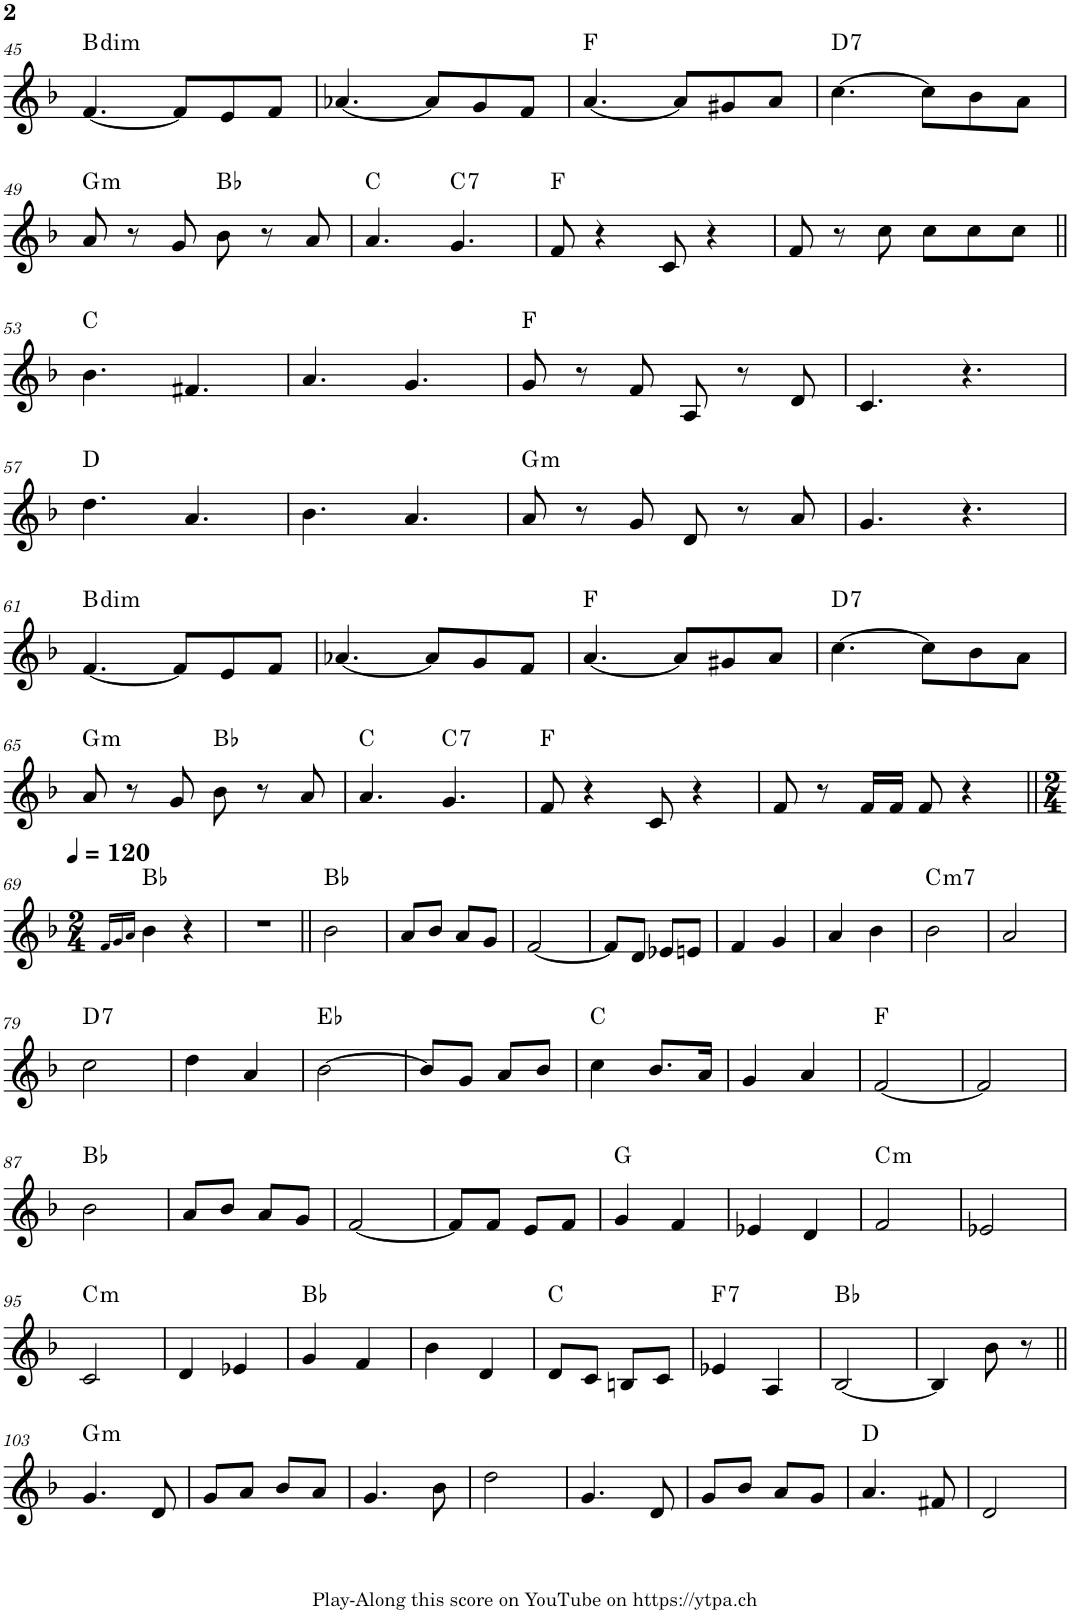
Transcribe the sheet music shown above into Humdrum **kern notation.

**kern	**harte
*part1	*part1
*staff1	*
*I"Piano	*
*I'Pno.	*
!!LO:PB:g=z
*clefG2	*
*k[b-]	*
*M6/8	*
=45	=45
!	!LO:H:kt=dim
[4.f/	B:dim
8f/L]	.
8e/	.
8f/J	.
=46	=46
[4.a-X/	.
8a-/L]	.
8g/	.
8f/J	.
=47	=47
[4.a/	F:maj
8a/L]	.
8g#X/	.
8a/J	.
=48	=48
!	!LO:H:kt=7
[4.cc\	D:7
8cc\L]	.
8b-\	.
8a\J	.
!!LO:LB:g=z
=49	=49
!	!LO:H:kt=m
8a/	G:min
8r	.
8g/	.
8b-\	Bb:maj
8r	.
8a/	.
=50	=50
4.a/	C:maj
!	!LO:H:kt=7
4.g/	C:7
=51	=51
8f/	F:maj
4r	.
8c/	.
4r	.
=52	=52
8f/	.
8r	.
8cc\	.
8cc\L	.
8cc\	.
8cc\J	.
!!LO:LB:g=z
=53||	=53||
4.b-\	C:maj
4.f#X/	.
=54	=54
4.a/	.
4.g/	.
=55	=55
8g/	F:maj
8r	.
8f/	.
8A/	.
8r	.
8d/	.
=56	=56
4.c/	.
4.r	.
!!LO:LB:g=z
=57	=57
4.dd\	D:maj
4.a/	.
=58	=58
4.b-\	.
4.a/	.
=59	=59
!	!LO:H:kt=m
8a/	G:min
8r	.
8g/	.
8d/	.
8r	.
8a/	.
=60	=60
4.g/	.
4.r	.
!!LO:LB:g=z
=61	=61
!	!LO:H:kt=dim
[4.f/	B:dim
8f/L]	.
8e/	.
8f/J	.
=62	=62
[4.a-X/	.
8a-/L]	.
8g/	.
8f/J	.
=63	=63
[4.a/	F:maj
8a/L]	.
8g#X/	.
8a/J	.
=64	=64
!	!LO:H:kt=7
[4.cc\	D:7
8cc\L]	.
8b-\	.
8a\J	.
!!LO:LB:g=z
=65	=65
!	!LO:H:kt=m
8a/	G:min
8r	.
8g/	.
8b-\	Bb:maj
8r	.
8a/	.
=66	=66
4.a/	C:maj
!	!LO:H:kt=7
4.g/	C:7
=67	=67
8f/	F:maj
4r	.
8c/	.
4r	.
=68	=68
8f/	.
8r	.
16f/LL	.
16f/JJ	.
8f/	.
4r	.
!!LO:LB:g=z
=69||	=69||
*M2/4	*
*MM120	*
16qf/LL	.
16qg/	.
16qa/JJ	.
4b-\	Bb:maj
4r	.
=70	=70
2r	.
=71||	=71||
2b-\	Bb:maj
=72	=72
8a/L	.
8b-/J	.
8a/L	.
8g/J	.
=73	=73
[2f/	.
=74	=74
8f/L]	.
8d/J	.
8e-X/L	.
8en/J	.
=75	=75
4f/	.
4g/	.
=76	=76
4a/	.
4b-\	.
=77	=77
!	!LO:H:kt=m7
2b-\	C:min7
=78	=78
2a/	.
!!LO:LB:g=z
=79	=79
!	!LO:H:kt=7
2cc\	D:7
=80	=80
4dd\	.
4a/	.
=81	=81
[2b-\	Eb:maj
=82	=82
8b-/L]	.
8g/J	.
8a/L	.
8b-/J	.
=83	=83
4cc\	C:maj
8.b-/L	.
16a/Jk	.
=84	=84
4g/	.
4a/	.
=85	=85
[2f/	F:maj
=86	=86
2f/]	.
!!LO:LB:g=z
=87	=87
2b-\	Bb:maj
=88	=88
8a/L	.
8b-/J	.
8a/L	.
8g/J	.
=89	=89
[2f/	.
=90	=90
8f/L]	.
8f/J	.
8e/L	.
8f/J	.
=91	=91
4g/	G:maj
4f/	.
=92	=92
4e-X/	.
4d/	.
=93	=93
!	!LO:H:kt=m
2f/	C:min
=94	=94
2e-X/	.
!!LO:LB:g=z
=95	=95
!	!LO:H:kt=m
2c/	C:min
=96	=96
4d/	.
4e-X/	.
=97	=97
4g/	Bb:maj
4f/	.
=98	=98
4b-\	.
4d/	.
=99	=99
8d/L	C:maj
8c/J	.
8Bn/L	.
8c/J	.
=100	=100
!	!LO:H:kt=7
4e-X/	F:7
4A/	.
=101	=101
[2B-/	Bb:maj
=102	=102
4B-/]	.
8b-\	.
8r	.
!!LO:LB:g=z
=103||	=103||
!	!LO:H:kt=m
4.g/	G:min
8d/	.
=104	=104
8g/L	.
8a/J	.
8b-/L	.
8a/J	.
=105	=105
4.g/	.
8b-\	.
=106	=106
2dd\	.
=107	=107
4.g/	.
8d/	.
=108	=108
8g/L	.
8b-/J	.
8a/L	.
8g/J	.
=109	=109
4.a/	D:maj
8f#X/	.
=110	=110
2d/	.
=	=
*-	*-
